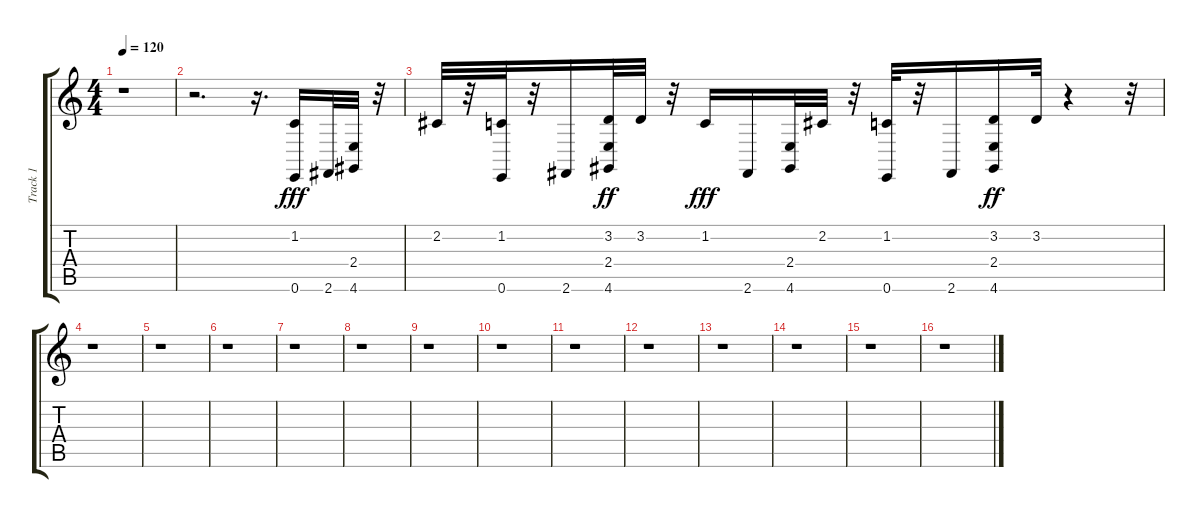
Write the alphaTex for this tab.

\track ("Track 1" "Track 1") {instrument lead2sawtooth}
\staff {score tabs}
\tuning (E4 B3 G3 D3 A2 E2) {hide}
\ts (4 4)
\tempo 120
\clef g2
\ks c
r.1{dy fff} |
r.2{d} r.16{d} (1.2 0.6).16 2.6.32 (2.4 4.6).32 r.32 |
2.2.32 r.32 (1.2 0.6).32 r.32 2.6.16 (3.2 2.4 4.6).32{dy ff} 3.2.32 r.32 1.2.16{dy fff} 2.6.16 (2.4 4.6).32 2.2.32 r.32 (1.2 0.6).32 r.32 2.6.16 (3.2 2.4 4.6).16{dy ff} 3.2.32 r.4 r.32 |
r.1 |
r.1 |
r.1 |
r.1 |
r.1 |
r.1 |
r.1 |
r.1 |
r.1 |
r.1 |
r.1 |
r.1 |
r.1
